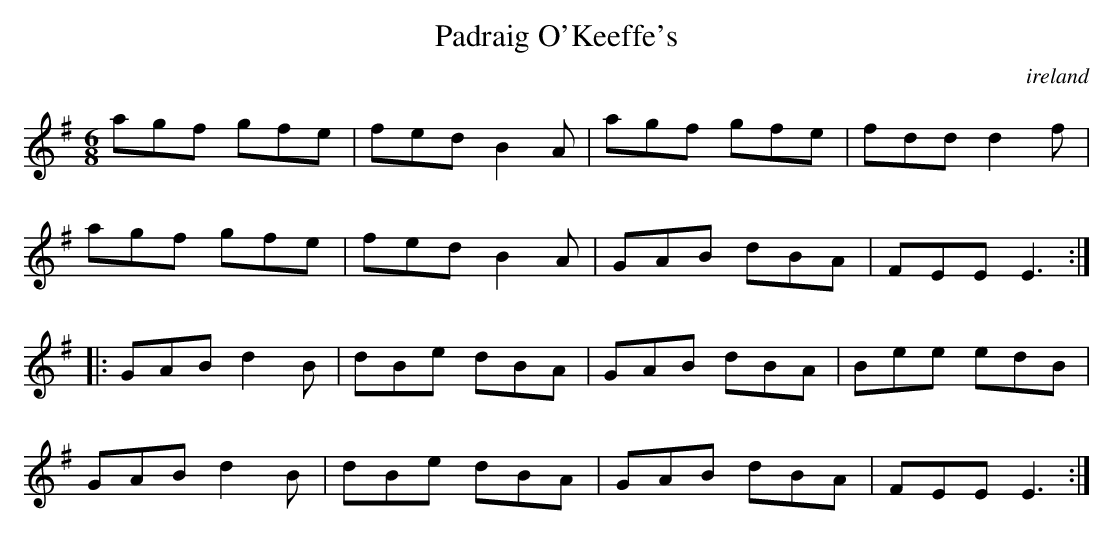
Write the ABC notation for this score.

X:1
T:Padraig O'Keeffe's
O:ireland
M:6/8
L:1/8
K:G
agf gfe|fed B2A|agf gfe|fdd d2f|
agf gfe|fed B2A|GAB dBA|FEE E3:|
|:GAB d2B|dBe dBA|GAB dBA|Bee edB|
GAB d2B|dBe dBA|GAB dBA|FEE E3:|
